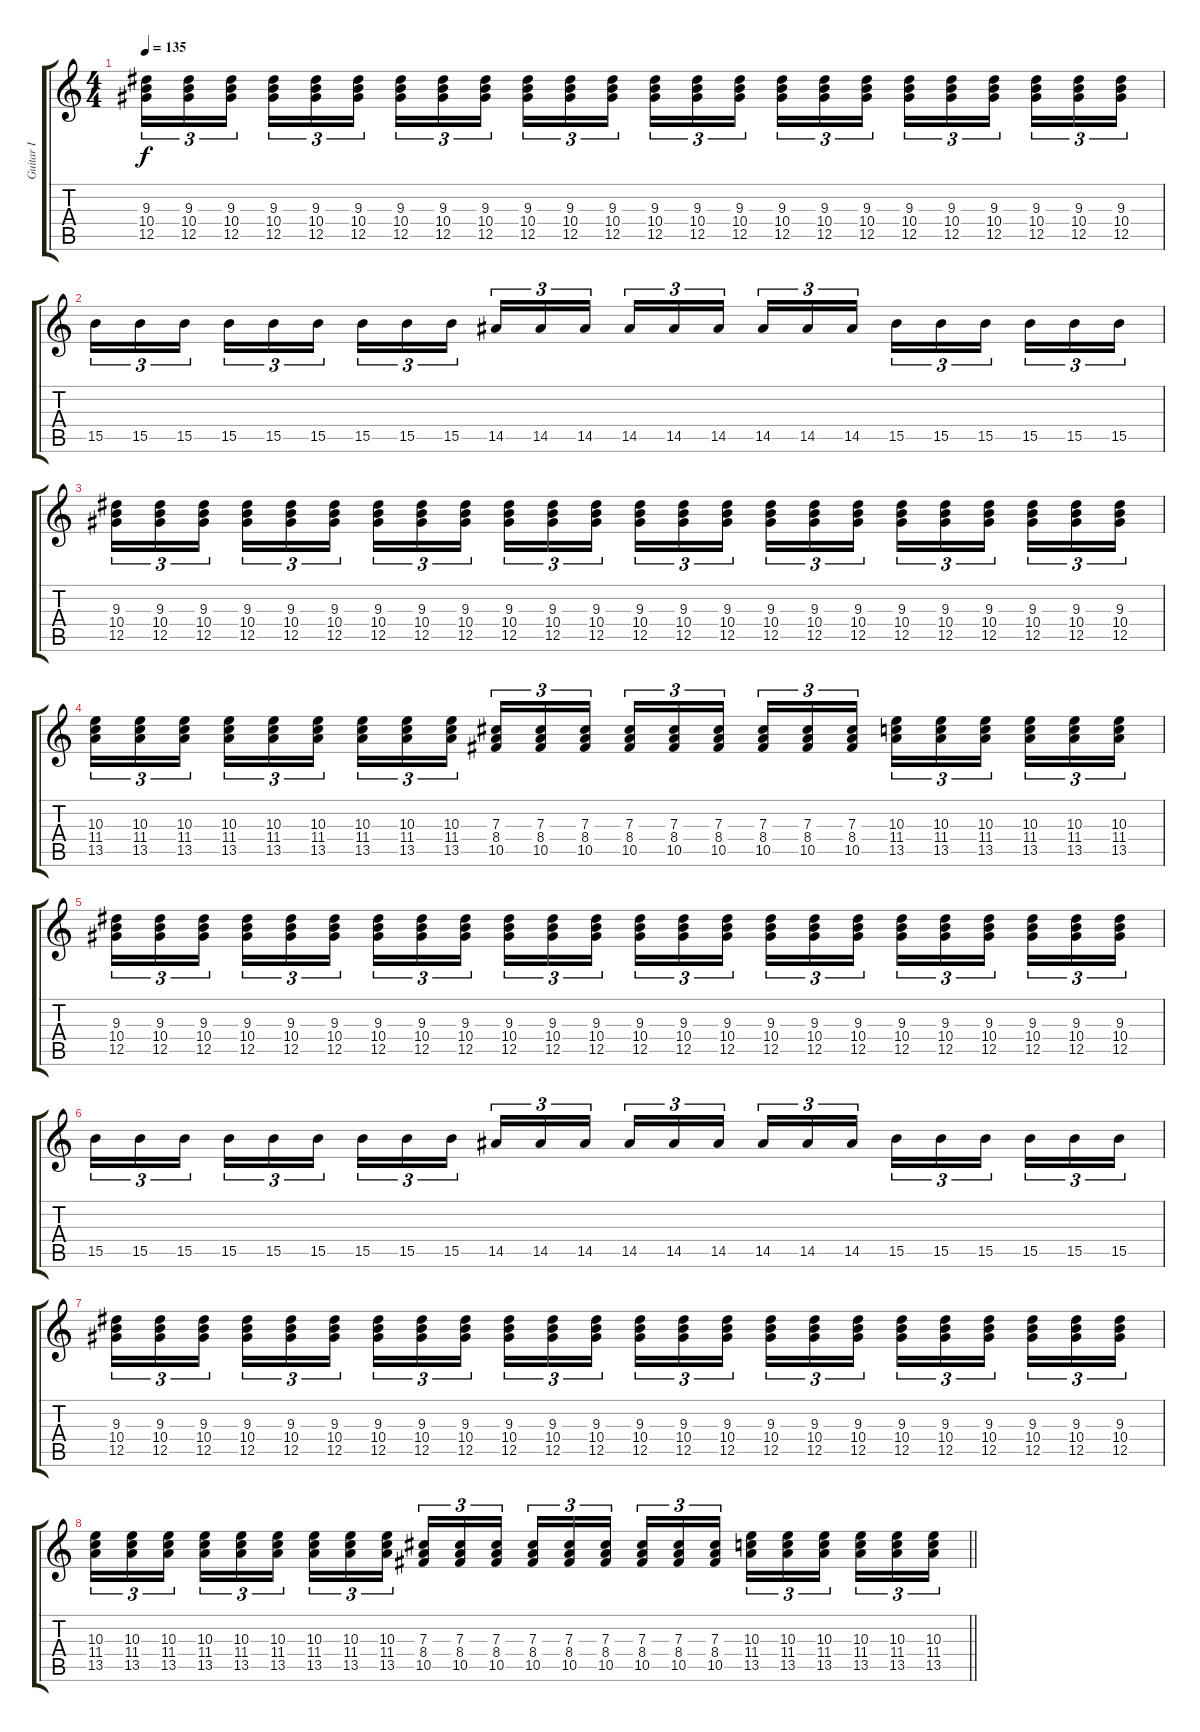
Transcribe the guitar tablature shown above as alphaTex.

\track ("Guitar I" "Guitar I") {instrument distortionguitar}
\staff {score tabs}
\tuning (Eb4 Bb3 Gb3 Db3 Ab2 Eb2) {hide}
\ts (4 4)
\tempo 135
\clef g2
\ks c
(9.3 10.4 12.5).16{tu (3 2) dy f volume 13} (9.3 10.4 12.5).16{tu (3 2)} (9.3 10.4 12.5).16{tu (3 2) beam splitsecondary} (9.3 10.4 12.5).16{tu (3 2)} (9.3 10.4 12.5).16{tu (3 2)} (9.3 10.4 12.5).16{tu (3 2)} (9.3 10.4 12.5).16{tu (3 2)} (9.3 10.4 12.5).16{tu (3 2)} (9.3 10.4 12.5).16{tu (3 2) beam splitsecondary} (9.3 10.4 12.5).16{tu (3 2)} (9.3 10.4 12.5).16{tu (3 2)} (9.3 10.4 12.5).16{tu (3 2)} (9.3 10.4 12.5).16{tu (3 2)} (9.3 10.4 12.5).16{tu (3 2)} (9.3 10.4 12.5).16{tu (3 2) beam splitsecondary} (9.3 10.4 12.5).16{tu (3 2)} (9.3 10.4 12.5).16{tu (3 2)} (9.3 10.4 12.5).16{tu (3 2)} (9.3 10.4 12.5).16{tu (3 2)} (9.3 10.4 12.5).16{tu (3 2)} (9.3 10.4 12.5).16{tu (3 2) beam splitsecondary} (9.3 10.4 12.5).16{tu (3 2)} (9.3 10.4 12.5).16{tu (3 2)} (9.3 10.4 12.5).16{tu (3 2)} |
15.5.16{tu (3 2) volume 16} 15.5.16{tu (3 2)} 15.5.16{tu (3 2) beam splitsecondary} 15.5.16{tu (3 2)} 15.5.16{tu (3 2)} 15.5.16{tu (3 2)} 15.5.16{tu (3 2)} 15.5.16{tu (3 2)} 15.5.16{tu (3 2) beam splitsecondary} 14.5.16{tu (3 2)} 14.5.16{tu (3 2)} 14.5.16{tu (3 2)} 14.5.16{tu (3 2)} 14.5.16{tu (3 2)} 14.5.16{tu (3 2) beam splitsecondary} 14.5.16{tu (3 2)} 14.5.16{tu (3 2)} 14.5.16{tu (3 2)} 15.5.16{tu (3 2)} 15.5.16{tu (3 2)} 15.5.16{tu (3 2) beam splitsecondary} 15.5.16{tu (3 2)} 15.5.16{tu (3 2)} 15.5.16{tu (3 2)} |
(9.3 10.4 12.5).16{tu (3 2) volume 13} (9.3 10.4 12.5).16{tu (3 2)} (9.3 10.4 12.5).16{tu (3 2) beam splitsecondary} (9.3 10.4 12.5).16{tu (3 2)} (9.3 10.4 12.5).16{tu (3 2)} (9.3 10.4 12.5).16{tu (3 2)} (9.3 10.4 12.5).16{tu (3 2)} (9.3 10.4 12.5).16{tu (3 2)} (9.3 10.4 12.5).16{tu (3 2) beam splitsecondary} (9.3 10.4 12.5).16{tu (3 2)} (9.3 10.4 12.5).16{tu (3 2)} (9.3 10.4 12.5).16{tu (3 2)} (9.3 10.4 12.5).16{tu (3 2)} (9.3 10.4 12.5).16{tu (3 2)} (9.3 10.4 12.5).16{tu (3 2) beam splitsecondary} (9.3 10.4 12.5).16{tu (3 2)} (9.3 10.4 12.5).16{tu (3 2)} (9.3 10.4 12.5).16{tu (3 2)} (9.3 10.4 12.5).16{tu (3 2)} (9.3 10.4 12.5).16{tu (3 2)} (9.3 10.4 12.5).16{tu (3 2) beam splitsecondary} (9.3 10.4 12.5).16{tu (3 2)} (9.3 10.4 12.5).16{tu (3 2)} (9.3 10.4 12.5).16{tu (3 2)} |
(10.3 11.4 13.5).16{tu (3 2)} (10.3 11.4 13.5).16{tu (3 2)} (10.3 11.4 13.5).16{tu (3 2) beam splitsecondary} (10.3 11.4 13.5).16{tu (3 2)} (10.3 11.4 13.5).16{tu (3 2)} (10.3 11.4 13.5).16{tu (3 2)} (10.3 11.4 13.5).16{tu (3 2)} (10.3 11.4 13.5).16{tu (3 2)} (10.3 11.4 13.5).16{tu (3 2) beam splitsecondary} (7.3 8.4 10.5).16{tu (3 2)} (7.3 8.4 10.5).16{tu (3 2)} (7.3 8.4 10.5).16{tu (3 2)} (7.3 8.4 10.5).16{tu (3 2)} (7.3 8.4 10.5).16{tu (3 2)} (7.3 8.4 10.5).16{tu (3 2) beam splitsecondary} (7.3 8.4 10.5).16{tu (3 2)} (7.3 8.4 10.5).16{tu (3 2)} (7.3 8.4 10.5).16{tu (3 2)} (10.3 11.4 13.5).16{tu (3 2)} (10.3 11.4 13.5).16{tu (3 2)} (10.3 11.4 13.5).16{tu (3 2) beam splitsecondary} (10.3 11.4 13.5).16{tu (3 2)} (10.3 11.4 13.5).16{tu (3 2)} (10.3 11.4 13.5).16{tu (3 2)} |
(9.3 10.4 12.5).16{tu (3 2) volume 13} (9.3 10.4 12.5).16{tu (3 2)} (9.3 10.4 12.5).16{tu (3 2) beam splitsecondary} (9.3 10.4 12.5).16{tu (3 2)} (9.3 10.4 12.5).16{tu (3 2)} (9.3 10.4 12.5).16{tu (3 2)} (9.3 10.4 12.5).16{tu (3 2)} (9.3 10.4 12.5).16{tu (3 2)} (9.3 10.4 12.5).16{tu (3 2) beam splitsecondary} (9.3 10.4 12.5).16{tu (3 2)} (9.3 10.4 12.5).16{tu (3 2)} (9.3 10.4 12.5).16{tu (3 2)} (9.3 10.4 12.5).16{tu (3 2)} (9.3 10.4 12.5).16{tu (3 2)} (9.3 10.4 12.5).16{tu (3 2) beam splitsecondary} (9.3 10.4 12.5).16{tu (3 2)} (9.3 10.4 12.5).16{tu (3 2)} (9.3 10.4 12.5).16{tu (3 2)} (9.3 10.4 12.5).16{tu (3 2)} (9.3 10.4 12.5).16{tu (3 2)} (9.3 10.4 12.5).16{tu (3 2) beam splitsecondary} (9.3 10.4 12.5).16{tu (3 2)} (9.3 10.4 12.5).16{tu (3 2)} (9.3 10.4 12.5).16{tu (3 2)} |
15.5.16{tu (3 2) volume 16} 15.5.16{tu (3 2)} 15.5.16{tu (3 2) beam splitsecondary} 15.5.16{tu (3 2)} 15.5.16{tu (3 2)} 15.5.16{tu (3 2)} 15.5.16{tu (3 2)} 15.5.16{tu (3 2)} 15.5.16{tu (3 2) beam splitsecondary} 14.5.16{tu (3 2)} 14.5.16{tu (3 2)} 14.5.16{tu (3 2)} 14.5.16{tu (3 2)} 14.5.16{tu (3 2)} 14.5.16{tu (3 2) beam splitsecondary} 14.5.16{tu (3 2)} 14.5.16{tu (3 2)} 14.5.16{tu (3 2)} 15.5.16{tu (3 2)} 15.5.16{tu (3 2)} 15.5.16{tu (3 2) beam splitsecondary} 15.5.16{tu (3 2)} 15.5.16{tu (3 2)} 15.5.16{tu (3 2)} |
(9.3 10.4 12.5).16{tu (3 2) volume 13} (9.3 10.4 12.5).16{tu (3 2)} (9.3 10.4 12.5).16{tu (3 2) beam splitsecondary} (9.3 10.4 12.5).16{tu (3 2)} (9.3 10.4 12.5).16{tu (3 2)} (9.3 10.4 12.5).16{tu (3 2)} (9.3 10.4 12.5).16{tu (3 2)} (9.3 10.4 12.5).16{tu (3 2)} (9.3 10.4 12.5).16{tu (3 2) beam splitsecondary} (9.3 10.4 12.5).16{tu (3 2)} (9.3 10.4 12.5).16{tu (3 2)} (9.3 10.4 12.5).16{tu (3 2)} (9.3 10.4 12.5).16{tu (3 2)} (9.3 10.4 12.5).16{tu (3 2)} (9.3 10.4 12.5).16{tu (3 2) beam splitsecondary} (9.3 10.4 12.5).16{tu (3 2)} (9.3 10.4 12.5).16{tu (3 2)} (9.3 10.4 12.5).16{tu (3 2)} (9.3 10.4 12.5).16{tu (3 2)} (9.3 10.4 12.5).16{tu (3 2)} (9.3 10.4 12.5).16{tu (3 2) beam splitsecondary} (9.3 10.4 12.5).16{tu (3 2)} (9.3 10.4 12.5).16{tu (3 2)} (9.3 10.4 12.5).16{tu (3 2)} |
\barLineRight lightlight
(10.3 11.4 13.5).16{tu (3 2)} (10.3 11.4 13.5).16{tu (3 2)} (10.3 11.4 13.5).16{tu (3 2) beam splitsecondary} (10.3 11.4 13.5).16{tu (3 2)} (10.3 11.4 13.5).16{tu (3 2)} (10.3 11.4 13.5).16{tu (3 2)} (10.3 11.4 13.5).16{tu (3 2)} (10.3 11.4 13.5).16{tu (3 2)} (10.3 11.4 13.5).16{tu (3 2) beam splitsecondary} (7.3 8.4 10.5).16{tu (3 2)} (7.3 8.4 10.5).16{tu (3 2)} (7.3 8.4 10.5).16{tu (3 2)} (7.3 8.4 10.5).16{tu (3 2)} (7.3 8.4 10.5).16{tu (3 2)} (7.3 8.4 10.5).16{tu (3 2) beam splitsecondary} (7.3 8.4 10.5).16{tu (3 2)} (7.3 8.4 10.5).16{tu (3 2)} (7.3 8.4 10.5).16{tu (3 2)} (10.3 11.4 13.5).16{tu (3 2)} (10.3 11.4 13.5).16{tu (3 2)} (10.3 11.4 13.5).16{tu (3 2) beam splitsecondary} (10.3 11.4 13.5).16{tu (3 2)} (10.3 11.4 13.5).16{tu (3 2)} (10.3 11.4 13.5).16{tu (3 2)}
